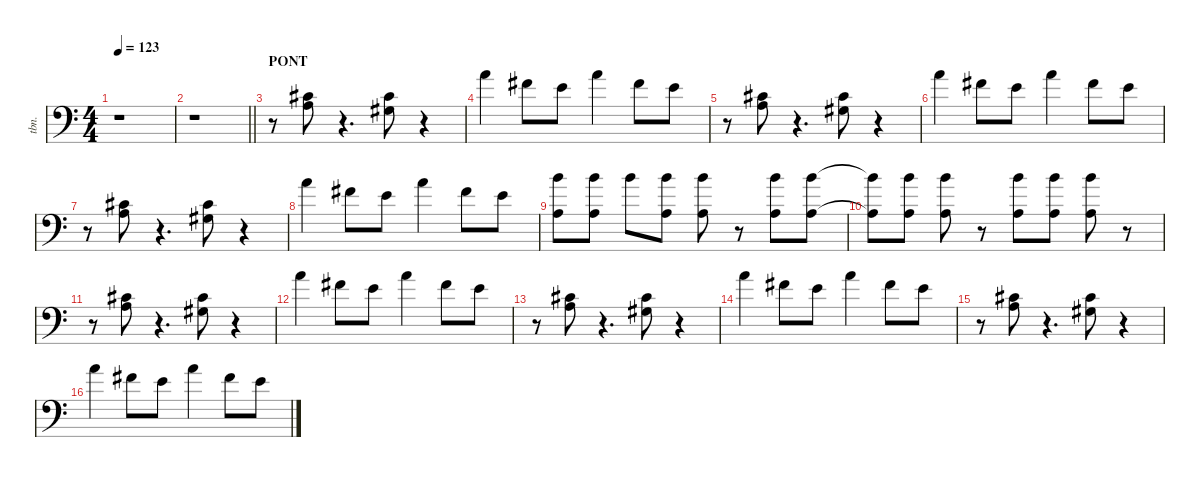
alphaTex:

\defaultSystemsLayout 4
\hideDynamics
\bracketExtendMode nobrackets
\otherSystemsTrackNameOrientation horizontal
\track ("Trombone" "tbn.") {defaultSystemsLayout 8 instrument trombone}
\staff {score}
\tuning (E4 B3 G3 D3 A2 E2)
\ts (4 4)
\tempo 123
\clef f4
\ks c
r.1{dy ff beam Down} |
\barLineRight lightlight
r.1{beam Down} |
\section ("" "PONT")
r.8{beam Down} (2.2{acc #} 2.3).8{beam Down} r.4{d beam Down} (2.2{acc #} 1.3{acc #}).8{beam Down} r.4{beam Down} |
5.1.4{beam Down} 2.1{acc #}.8{beam Down} 0.1.8{beam Down} 5.1.4{beam Down} 2.1{acc #}.8{beam Down} 0.1.8{beam Down} |
r.8{beam Down} (2.2{acc #} 2.3).8{beam Down} r.4{d beam Down} (2.2{acc #} 1.3{acc #}).8{beam Down} r.4{beam Down} |
5.1.4{beam Down} 2.1{acc #}.8{beam Down} 0.1.8{beam Down} 5.1.4{beam Down} 2.1{acc #}.8{beam Down} 0.1.8{beam Down} |
r.8{beam Down} (2.2{acc #} 2.3).8{beam Down} r.4{d beam Down} (2.2{acc #} 1.3{acc #}).8{beam Down} r.4{beam Down} |
5.1.4{beam Down} 2.1{acc #}.8{beam Down} 0.1.8{beam Down} 5.1.4{beam Down} 2.1{acc #}.8{beam Down} 0.1.8{beam Down} |
(7.1 7.4).8{beam Down} (7.1 7.4).8{beam Down} 7.1.8{beam Down} (7.1 7.4).8{beam Down} (7.1 7.4).8{beam Down} r.8{beam Down} (7.1 7.4).8{beam Down} (7.1 7.4).8{beam Down} |
(7.1{t} 7.4{t}).8{beam Down} (7.1 7.4).8{beam Down} (7.1 7.4).8{beam Down} r.8{beam Down} (7.1 7.4).8{beam Down} (7.1 7.4).8{beam Down} (7.1 7.4).8{beam Down} r.8{beam Down} |
r.8{beam Down} (6.3{acc #} 7.4).8{beam Down} r.4{d beam Down} (6.3{acc #} 6.4{acc #}).8{beam Down} r.4{beam Down} |
5.1.4{beam Down} 7.2{acc #}.8{beam Down} 5.2.8{beam Down} 5.1.4{beam Down} 2.1{acc #}.8{beam Down} 0.1.8{beam Down} |
r.8{beam Down} (2.2{acc #} 2.3).8{beam Down} r.4{d beam Down} (2.2{acc #} 1.3{acc #}).8{beam Down} r.4{beam Down} |
5.1.4{beam Down} 2.1{acc #}.8{beam Down} 0.1.8{beam Down} 5.1.4{beam Down} 2.1{acc #}.8{beam Down} 0.1.8{beam Down} |
r.8{beam Down} (2.2{acc #} 2.3).8{beam Down} r.4{d beam Down} (2.2{acc #} 1.3{acc #}).8{beam Down} r.4{beam Down} |
5.1.4{beam Down} 2.1{acc #}.8{beam Down} 0.1.8{beam Down} 5.1.4{beam Down} 2.1{acc #}.8{beam Down} 0.1.8{beam Down}
